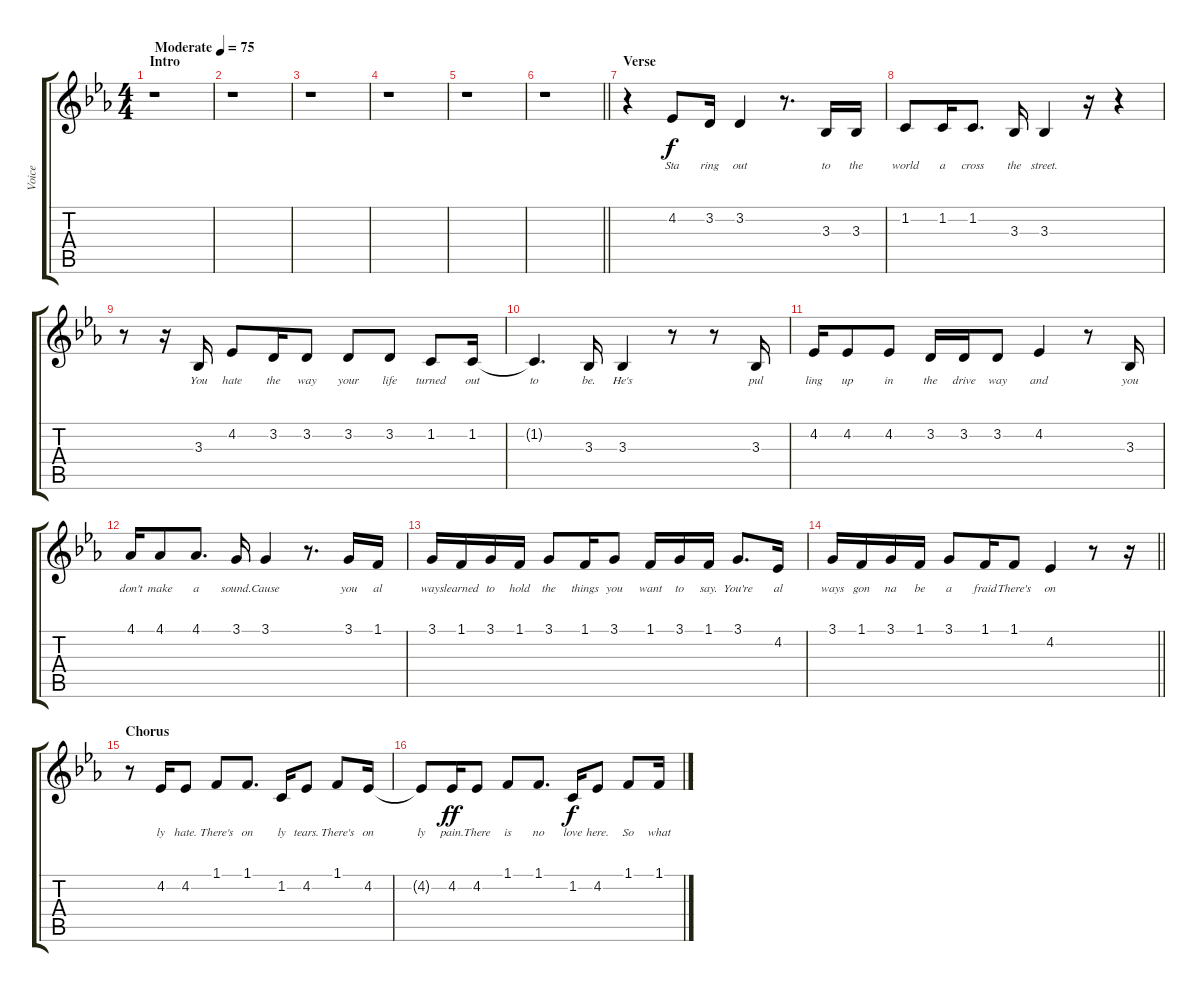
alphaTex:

\track ("Voice" "Voice") {instrument honkytonkpiano}
\staff {score tabs}
\tuning (E4 B3 G3 D3 A2 E2) {hide}
\ts (4 4)
\section ("" "Intro")
\tempo (75 "Moderate")
\clef g2
\ks eb
r.1{dy f instrument honkytonkpiano} |
r.1 |
r.1 |
r.1 |
r.1 |
\barLineRight lightlight
r.1 |
\section ("" "Verse")
r.4 4.2.8{lyrics (0 "Sta") lyrics (1 "") lyrics (2 "") lyrics (3 "") lyrics (4 "")} 3.2.16{lyrics (0 "ring") lyrics (1 "") lyrics (2 "") lyrics (3 "") lyrics (4 "")} 3.2.4{lyrics (0 "out") lyrics (1 "") lyrics (2 "") lyrics (3 "") lyrics (4 "")} r.8{d} 3.3.16{lyrics (0 "to") lyrics (1 "") lyrics (2 "") lyrics (3 "") lyrics (4 "")} 3.3.16{lyrics (0 "the") lyrics (1 "") lyrics (2 "") lyrics (3 "") lyrics (4 "")} |
1.2.8{lyrics (0 "world") lyrics (1 "") lyrics (2 "") lyrics (3 "") lyrics (4 "")} 1.2.16{lyrics (0 "a") lyrics (1 "") lyrics (2 "") lyrics (3 "") lyrics (4 "")} 1.2.8{d lyrics (0 "cross") lyrics (1 "") lyrics (2 "") lyrics (3 "") lyrics (4 "")} 3.3.16{lyrics (0 "the") lyrics (1 "") lyrics (2 "") lyrics (3 "") lyrics (4 "")} 3.3.4{lyrics (0 "street.") lyrics (1 "") lyrics (2 "") lyrics (3 "") lyrics (4 "")} r.16 r.4 |
r.8 r.16 3.3.16{lyrics (0 "You") lyrics (1 "") lyrics (2 "") lyrics (3 "") lyrics (4 "")} 4.2.8{lyrics (0 "hate") lyrics (1 "") lyrics (2 "") lyrics (3 "") lyrics (4 "")} 3.2.16{lyrics (0 "the") lyrics (1 "") lyrics (2 "") lyrics (3 "") lyrics (4 "")} 3.2.8{lyrics (0 "way") lyrics (1 "") lyrics (2 "") lyrics (3 "") lyrics (4 "")} 3.2.8{lyrics (0 "your") lyrics (1 "") lyrics (2 "") lyrics (3 "") lyrics (4 "")} 3.2.8{lyrics (0 "life") lyrics (1 "") lyrics (2 "") lyrics (3 "") lyrics (4 "")} 1.2.8{lyrics (0 "turned") lyrics (1 "") lyrics (2 "") lyrics (3 "") lyrics (4 "")} 1.2.16{lyrics (0 "out") lyrics (1 "") lyrics (2 "") lyrics (3 "") lyrics (4 "")} |
1.2{t}.4{d lyrics (0 "to") lyrics (1 "") lyrics (2 "") lyrics (3 "") lyrics (4 "")} 3.3.16{lyrics (0 "be.") lyrics (1 "") lyrics (2 "") lyrics (3 "") lyrics (4 "")} 3.3.4{lyrics (0 "He's") lyrics (1 "") lyrics (2 "") lyrics (3 "") lyrics (4 "")} r.8 r.8 3.3.16{lyrics (0 "pul") lyrics (1 "") lyrics (2 "") lyrics (3 "") lyrics (4 "")} |
4.2.16{lyrics (0 "ling") lyrics (1 "") lyrics (2 "") lyrics (3 "") lyrics (4 "")} 4.2.8{lyrics (0 "up") lyrics (1 "") lyrics (2 "") lyrics (3 "") lyrics (4 "")} 4.2.8{lyrics (0 "in") lyrics (1 "") lyrics (2 "") lyrics (3 "") lyrics (4 "")} 3.2.16{lyrics (0 "the") lyrics (1 "") lyrics (2 "") lyrics (3 "") lyrics (4 "")} 3.2.16{lyrics (0 "drive") lyrics (1 "") lyrics (2 "") lyrics (3 "") lyrics (4 "")} 3.2.8{lyrics (0 "way") lyrics (1 "") lyrics (2 "") lyrics (3 "") lyrics (4 "")} 4.2.4{lyrics (0 "and") lyrics (1 "") lyrics (2 "") lyrics (3 "") lyrics (4 "")} r.8 3.3.16{lyrics (0 "you") lyrics (1 "") lyrics (2 "") lyrics (3 "") lyrics (4 "")} |
4.1.16{lyrics (0 "don't") lyrics (1 "") lyrics (2 "") lyrics (3 "") lyrics (4 "")} 4.1.8{lyrics (0 "make") lyrics (1 "") lyrics (2 "") lyrics (3 "") lyrics (4 "")} 4.1.8{d lyrics (0 "a") lyrics (1 "") lyrics (2 "") lyrics (3 "") lyrics (4 "")} 3.1.16{lyrics (0 "sound.") lyrics (1 "") lyrics (2 "") lyrics (3 "") lyrics (4 "")} 3.1.4{lyrics (0 "Cause") lyrics (1 "") lyrics (2 "") lyrics (3 "") lyrics (4 "")} r.8{d} 3.1.16{lyrics (0 "you") lyrics (1 "") lyrics (2 "") lyrics (3 "") lyrics (4 "")} 1.1.16{lyrics (0 "al") lyrics (1 "") lyrics (2 "") lyrics (3 "") lyrics (4 "")} |
3.1.16{lyrics (0 "ways") lyrics (1 "") lyrics (2 "") lyrics (3 "") lyrics (4 "")} 1.1.16{lyrics (0 "learned") lyrics (1 "") lyrics (2 "") lyrics (3 "") lyrics (4 "")} 3.1.16{lyrics (0 "to") lyrics (1 "") lyrics (2 "") lyrics (3 "") lyrics (4 "")} 1.1.16{lyrics (0 "hold") lyrics (1 "") lyrics (2 "") lyrics (3 "") lyrics (4 "")} 3.1.8{lyrics (0 "the") lyrics (1 "") lyrics (2 "") lyrics (3 "") lyrics (4 "")} 1.1.16{lyrics (0 "things") lyrics (1 "") lyrics (2 "") lyrics (3 "") lyrics (4 "")} 3.1.8{lyrics (0 "you") lyrics (1 "") lyrics (2 "") lyrics (3 "") lyrics (4 "")} 1.1.16{lyrics (0 "want") lyrics (1 "") lyrics (2 "") lyrics (3 "") lyrics (4 "")} 3.1.16{lyrics (0 "to") lyrics (1 "") lyrics (2 "") lyrics (3 "") lyrics (4 "")} 1.1.16{lyrics (0 "say.") lyrics (1 "") lyrics (2 "") lyrics (3 "") lyrics (4 "")} 3.1.8{d lyrics (0 "You're") lyrics (1 "") lyrics (2 "") lyrics (3 "") lyrics (4 "")} 4.2.16{lyrics (0 "al") lyrics (1 "") lyrics (2 "") lyrics (3 "") lyrics (4 "")} |
\barLineRight lightlight
3.1.16{lyrics (0 "ways") lyrics (1 "") lyrics (2 "") lyrics (3 "") lyrics (4 "")} 1.1.16{lyrics (0 "gon") lyrics (1 "") lyrics (2 "") lyrics (3 "") lyrics (4 "")} 3.1.16{lyrics (0 "na") lyrics (1 "") lyrics (2 "") lyrics (3 "") lyrics (4 "")} 1.1.16{lyrics (0 "be") lyrics (1 "") lyrics (2 "") lyrics (3 "") lyrics (4 "")} 3.1.8{lyrics (0 "a") lyrics (1 "") lyrics (2 "") lyrics (3 "") lyrics (4 "")} 1.1.16{lyrics (0 "fraid") lyrics (1 "") lyrics (2 "") lyrics (3 "") lyrics (4 "")} 1.1.8{lyrics (0 "There's") lyrics (1 "") lyrics (2 "") lyrics (3 "") lyrics (4 "")} 4.2.4{lyrics (0 "on") lyrics (1 "") lyrics (2 "") lyrics (3 "") lyrics (4 "")} r.8 r.16 |
\section ("" "Chorus")
r.8 4.2.16{lyrics (0 "ly") lyrics (1 "") lyrics (2 "") lyrics (3 "") lyrics (4 "")} 4.2.8{lyrics (0 "hate.") lyrics (1 "") lyrics (2 "") lyrics (3 "") lyrics (4 "")} 1.1.8{lyrics (0 "There's") lyrics (1 "") lyrics (2 "") lyrics (3 "") lyrics (4 "")} 1.1.8{d lyrics (0 "on") lyrics (1 "") lyrics (2 "") lyrics (3 "") lyrics (4 "")} 1.2.16{lyrics (0 "ly") lyrics (1 "") lyrics (2 "") lyrics (3 "") lyrics (4 "")} 4.2.8{lyrics (0 "tears.") lyrics (1 "") lyrics (2 "") lyrics (3 "") lyrics (4 "")} 1.1.8{lyrics (0 "There's") lyrics (1 "") lyrics (2 "") lyrics (3 "") lyrics (4 "")} 4.2.16{lyrics (0 "on") lyrics (1 "") lyrics (2 "") lyrics (3 "") lyrics (4 "")} |
4.2{t}.8{lyrics (0 "ly") lyrics (1 "") lyrics (2 "") lyrics (3 "") lyrics (4 "")} 4.2.16{lyrics (0 "pain.") lyrics (1 "") lyrics (2 "") lyrics (3 "") lyrics (4 "") dy ff} 4.2.8{lyrics (0 "There") lyrics (1 "") lyrics (2 "") lyrics (3 "") lyrics (4 "")} 1.1.8{lyrics (0 "is") lyrics (1 "") lyrics (2 "") lyrics (3 "") lyrics (4 "")} 1.1.8{d lyrics (0 "no") lyrics (1 "") lyrics (2 "") lyrics (3 "") lyrics (4 "")} 1.2.16{lyrics (0 "love") lyrics (1 "") lyrics (2 "") lyrics (3 "") lyrics (4 "") dy f} 4.2.8{lyrics (0 "here.") lyrics (1 "") lyrics (2 "") lyrics (3 "") lyrics (4 "")} 1.1.8{lyrics (0 "So") lyrics (1 "") lyrics (2 "") lyrics (3 "") lyrics (4 "")} 1.1.16{lyrics (0 "what") lyrics (1 "") lyrics (2 "") lyrics (3 "") lyrics (4 "")}
